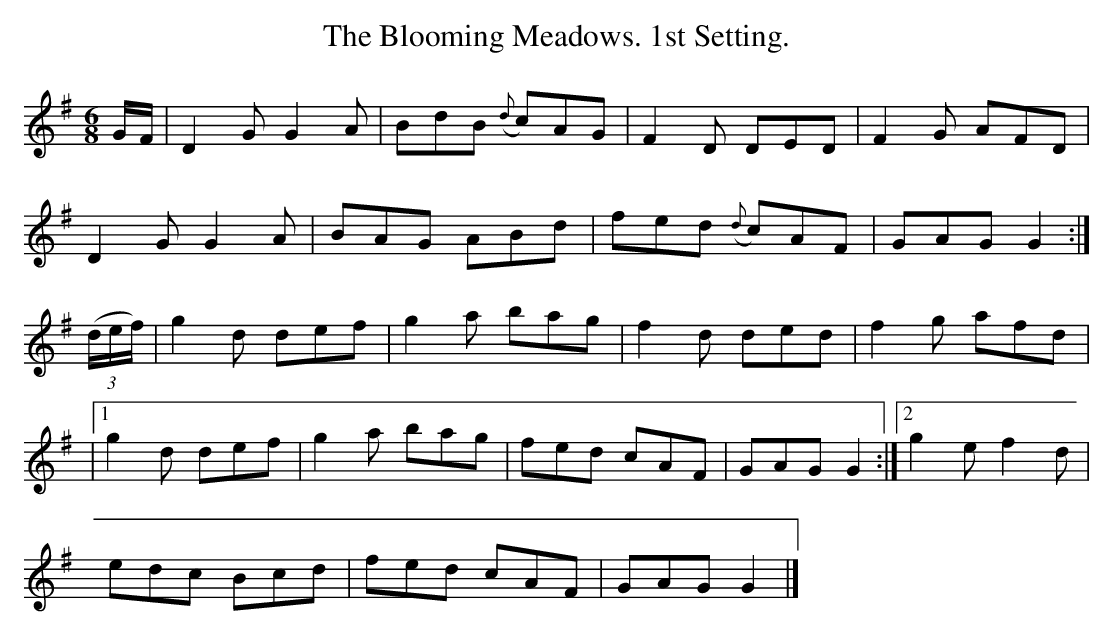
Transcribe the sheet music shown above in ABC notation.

X:1
T: The Blooming Meadows. 1st Setting.
M: 6/8
L: 1/8
K: G
G/F/ | D2G G2A | BdB ({d}c)AG | F2D DED | F2G AFD |
D2G G2A | BAG ABd | fed ({d}c)AF | GAG G2 :|
((3d/e/f/) | g2d def | g2a bag | f2d ded | f2g afd |
|1 g2d def | g2a bag | fed cAF | GAG G2 :|2g2e f2d |
edc Bcd | fed cAF | GAG G2 |]*
